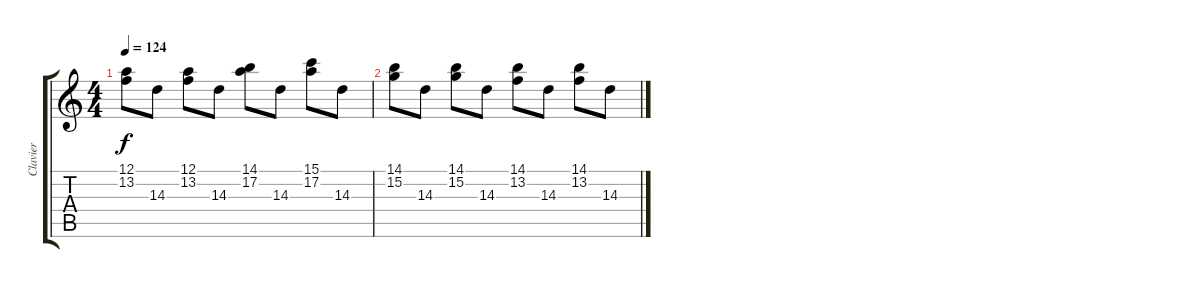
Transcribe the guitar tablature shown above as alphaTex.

\track ("Clavier" "Clavier") {instrument electricpiano1}
\staff {score tabs}
\tuning (A4 E4 C4 G3 D3 A2) {hide}
\ts (4 4)
\tempo 124
\clef g2
\ks c
(12.1 13.2).8{dy f} 14.3.8 (12.1 13.2).8 14.3.8 (14.1 17.2).8 14.3.8 (15.1 17.2).8 14.3.8 |
(14.1 15.2).8 14.3.8 (14.1 15.2).8 14.3.8 (14.1 13.2).8 14.3.8 (14.1 13.2).8 14.3.8
